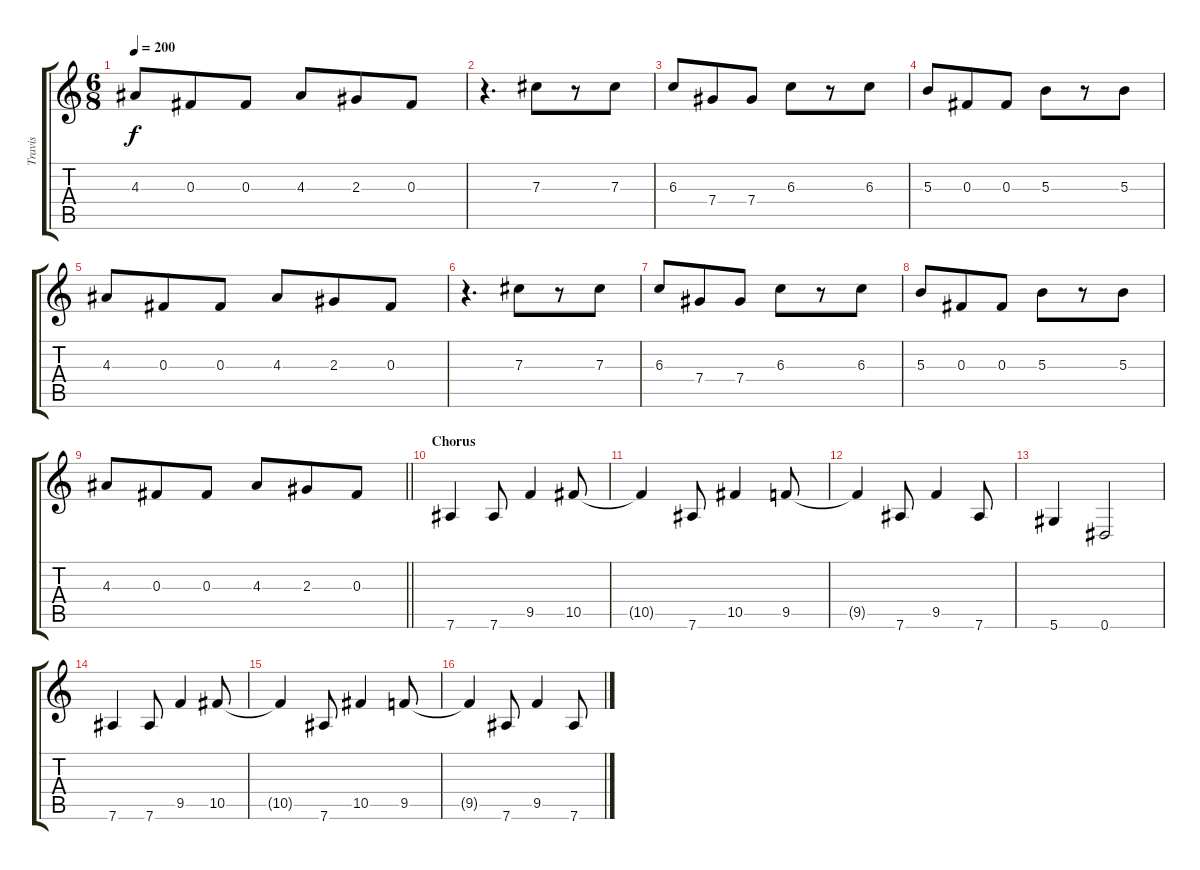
\track ("Travis" "Travis") {instrument overdrivenguitar}
\staff {score tabs}
\tuning (Eb4 Bb3 Gb3 Db3 Ab2 Eb2) {hide}
\ts (6 8)
\tempo 200
\clef g2
\ks c
4.3.8{dy f} 0.3.8 0.3.8 4.3.8 2.3.8 0.3.8 |
r.4{d} 7.3.8 r.8 7.3.8 |
6.3.8 7.4.8 7.4.8 6.3.8 r.8 6.3.8 |
5.3.8 0.3.8 0.3.8 5.3.8 r.8 5.3.8 |
4.3.8 0.3.8 0.3.8 4.3.8 2.3.8 0.3.8 |
r.4{d} 7.3.8 r.8 7.3.8 |
6.3.8 7.4.8 7.4.8 6.3.8 r.8 6.3.8 |
5.3.8 0.3.8 0.3.8 5.3.8 r.8 5.3.8 |
\barLineRight lightlight
4.3.8 0.3.8 0.3.8 4.3.8 2.3.8 0.3.8 |
\section ("" "Chorus")
7.6.4 7.6.8 9.5.4 10.5.8 |
10.5{t}.4 7.6.8 10.5.4 9.5.8 |
9.5{t}.4 7.6.8 9.5.4 7.6.8 |
5.6.4 0.6.2 |
7.6.4 7.6.8 9.5.4 10.5.8 |
10.5{t}.4 7.6.8 10.5.4 9.5.8 |
9.5{t}.4 7.6.8 9.5.4 7.6.8
